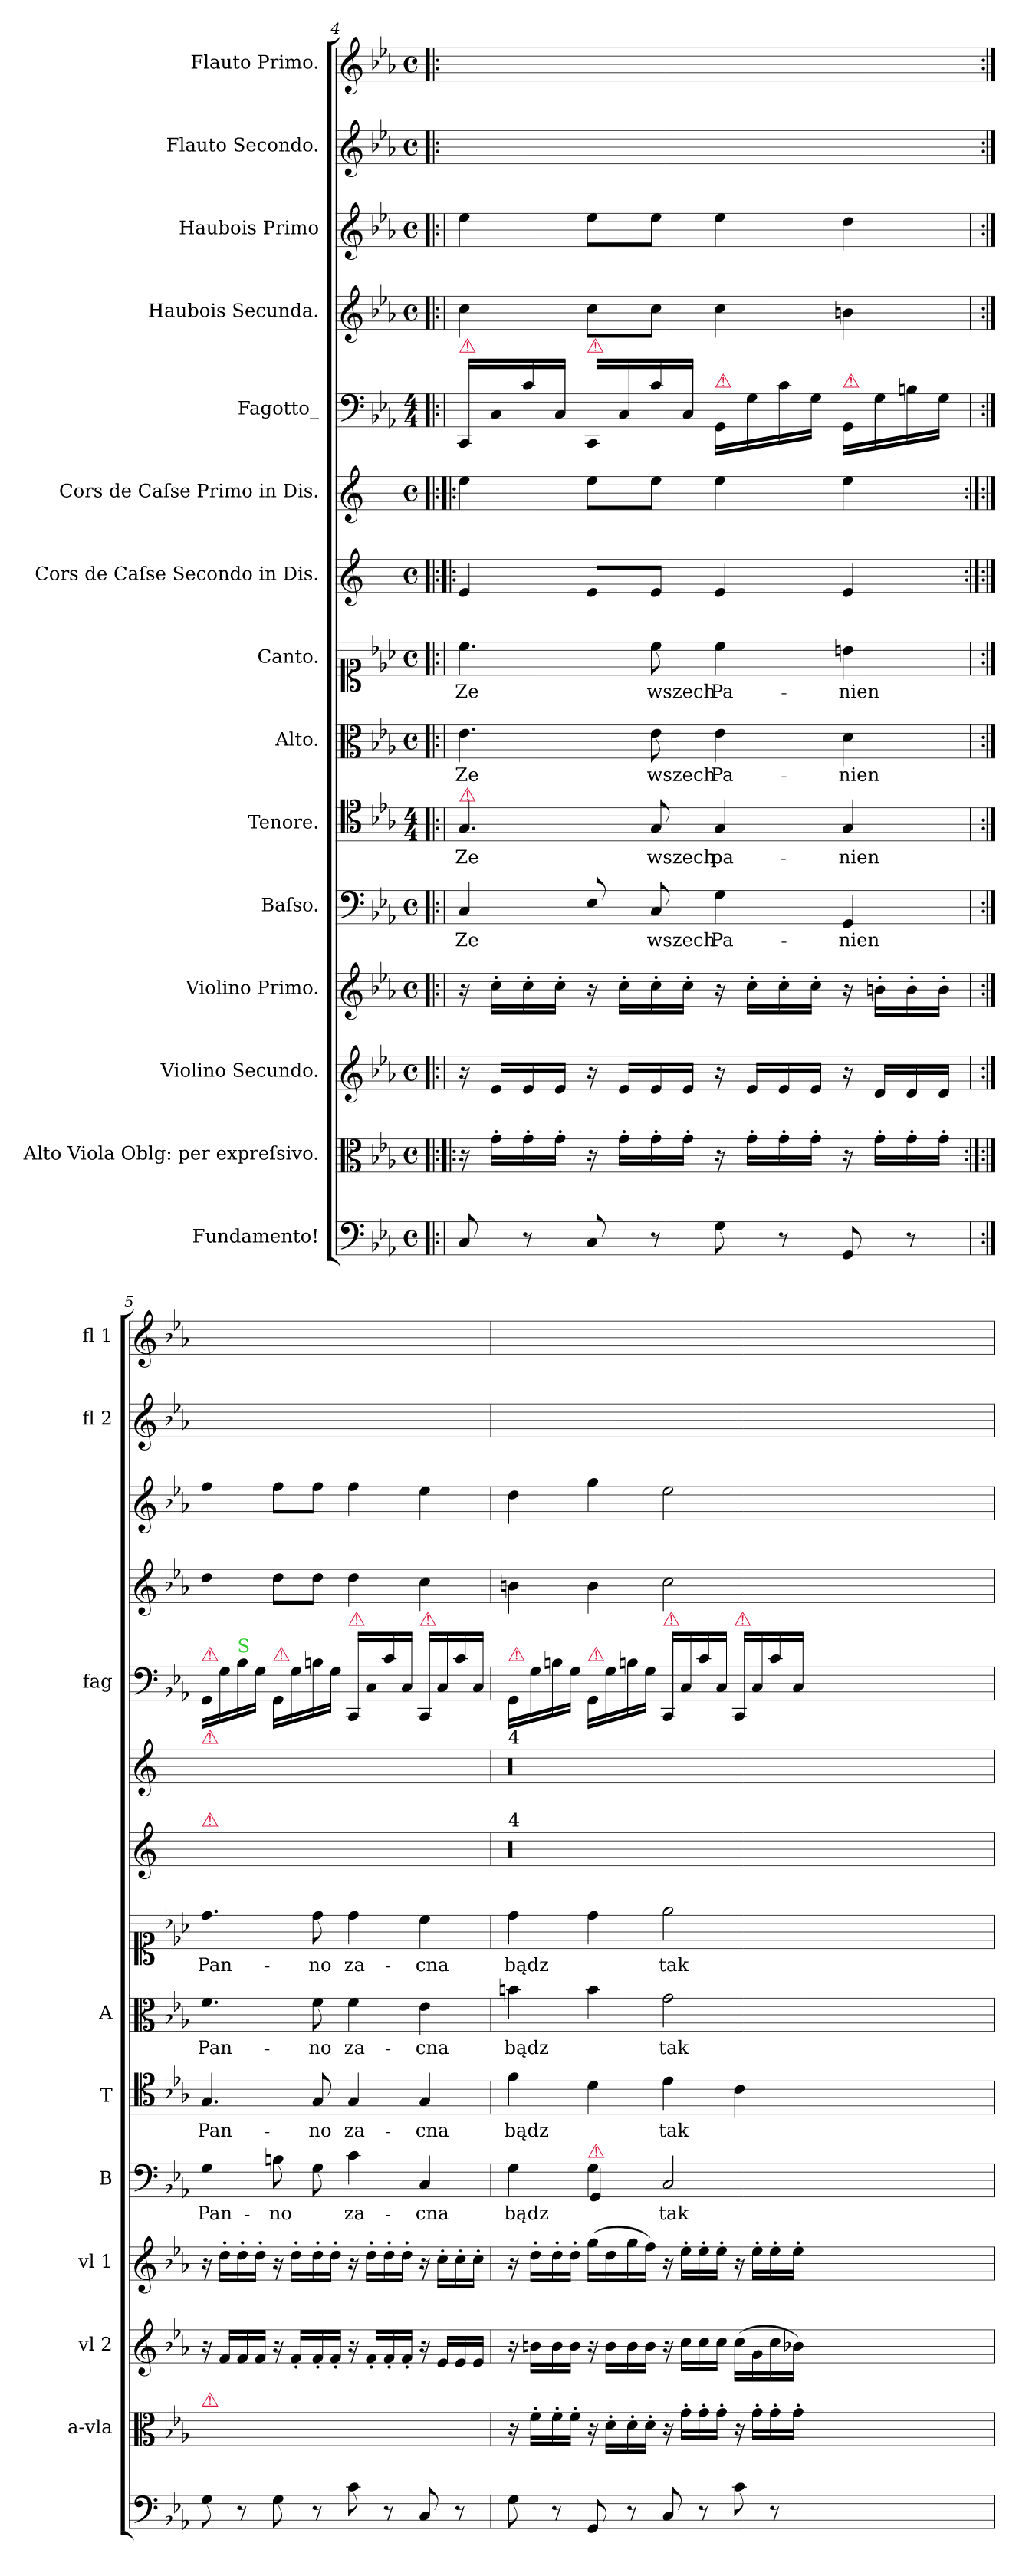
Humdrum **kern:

**kern	**kern	**kern	**kern	**kern	**text	**kern	**text	**kern	**text	**kern	**text	**kern	**kern	**kern	**kern	**kern	**kern	**kern
*part15	*part14	*part13	*part12	*part11	*part11	*part10	*part10	*part9	*part9	*part8	*part8	*part7	*part6	*part5	*part4	*part3	*part2	*part1
*staff15	*staff14	*staff13	*staff12	*staff11	*staff11	*staff10	*staff10	*staff9	*staff9	*staff8	*staff8	*staff7	*staff6	*staff5	*staff4	*staff3	*staff2	*staff1
*I"Fundamento!	*I"Alto Viola Oblg: per expreſsivo.	*I"Violino Secundo.	*I"Violino Primo.	*I"Baſso.	*	*I"Tenore.	*	*I"Alto.	*	*I"Canto.	*	*I"Cors de Caſse Secondo in Dis.	*I"Cors de Caſse Primo in Dis.	*I"Fagotto_	*I"Haubois Secunda.	*I"Haubois Primo	*I"Flauto Secondo.	*I"Flauto Primo.
*	*I'a-vla	*I'vl 2	*I'vl 1	*I'B	*	*I'T	*	*I'A	*	*	*	*	*	*I'fag	*	*	*I'fl 2	*I'fl 1
*clefF4	*clefC3	*clefG2	*clefG2	*clefF4	*	*clefC4	*	*clefC3	*	*clefC1	*	*clefG2	*clefG2	*clefF4	*clefG2	*clefG2	*clefG2	*clefG2
*	*	*	*	*	*	*	*	*	*	*	*	*ITrd5c9	*ITrd5c9	*	*	*	*	*
*k[b-e-a-]	*k[b-e-a-]	*k[b-e-a-]	*k[b-e-a-]	*k[b-e-a-]	*	*k[b-e-a-]	*	*k[b-e-a-]	*	*k[b-e-a-]	*	*k[b-e-a-]	*k[b-e-a-]	*k[b-e-a-]	*k[b-e-a-]	*k[b-e-a-]	*k[b-e-a-]	*k[b-e-a-]
*c:	*c:	*c:	*c:	*c:	*	*c:	*	*c:	*	*c:	*	*c:	*c:	*c:	*c:	*c:	*c:	*c:
*M4/4	*M4/4	*M4/4	*M4/4	*M4/4	*	*M4/4	*	*M4/4	*	*M4/4	*	*M4/4	*M4/4	*M4/4	*M4/4	*M4/4	*M4/4	*M4/4
*met(c)	*met(c)	*met(c)	*met(c)	*met(c)	*	*	*	*met(c)	*	*met(c)	*	*met(c)	*met(c)	*	*met(c)	*met(c)	*met(c)	*met(c)
=4	=4!|:	=4	=4	=4	=4	=4	=4	=4	=4	=4	=4	=4!|:	=4!|:	=4	=4	=4	=4	=4
!	!	!	!	!	!	!	!	!	!	!	!	!	!	!LO:TX:a:color=crimson:t=⚠	!	!	!	!
!	!	!	!	!	!	!LO:TX:a:color=crimson:t=⚠	!	!	!	!	!	!	!	!	!	!	!	!
8C/	16r	16r	16r	4C/	Ze	4.G/	Ze	4.e-\	Ze	4.cc\	Ze	4G/	4g\	16CC/LL	4cc\	4ee-\	1ryy	1ryy
.	16g'\LL	16e-/LL	16cc'\LL	.	.	.	.	.	.	.	.	.	.	16C/	.	.	.	.
8r	16g'\	16e-/	16cc'\	.	.	.	.	.	.	.	.	.	.	16c\	.	.	.	.
.	16g'\JJ	16e-/JJ	16cc'\JJ	.	.	.	.	.	.	.	.	.	.	16C/JJ	.	.	.	.
!	!	!	!	!	!	!	!	!	!	!	!	!	!	!LO:TX:a:color=crimson:t=⚠	!	!	!	!
8C/	16r	16r	16r	8E-/	.	.	.	.	.	.	.	8G/L	8g\L	16CC/LL	8cc\L	8ee-\L	.	.
.	16g'\LL	16e-/LL	16cc'\LL	.	.	.	.	.	.	.	.	.	.	16C/	.	.	.	.
8r	16g'\	16e-/	16cc'\	8C/	wszech	8G/	wszech	8e-\	wszech	8cc\	wszech	8G/J	8g\J	16c\	8cc\J	8ee-\J	.	.
.	16g'\JJ	16e-/JJ	16cc'\JJ	.	.	.	.	.	.	.	.	.	.	16C/JJ	.	.	.	.
!	!	!	!	!	!	!	!	!	!	!	!	!	!	!LO:TX:a:color=crimson:t=⚠	!	!	!	!
8G\	16r	16r	16r	4G\	Pa-	4G/	pa-	4e-\	Pa-	4cc\	Pa-	4G/	4g\	16GG/LL	4cc\	4ee-\	.	.
.	16g'\LL	16e-/LL	16cc'\LL	.	.	.	.	.	.	.	.	.	.	16G\	.	.	.	.
8r	16g'\	16e-/	16cc'\	.	.	.	.	.	.	.	.	.	.	16c\	.	.	.	.
.	16g'\JJ	16e-/JJ	16cc'\JJ	.	.	.	.	.	.	.	.	.	.	16G\JJ	.	.	.	.
!	!	!	!	!	!	!	!	!	!	!	!	!	!	!LO:TX:a:color=crimson:t=⚠	!	!	!	!
8GG/	16r	16r	16r	4GG/	-nien	4G/	-nien	4d\	-nien	4bn\	-nien	4G/	4g\	16GG/LL	4bn\	4dd\	.	.
.	16g'\LL	16d/LL	16bn'\LL	.	.	.	.	.	.	.	.	.	.	16G\	.	.	.	.
8r	16g'\	16d/	16b'\	.	.	.	.	.	.	.	.	.	.	16Bn\	.	.	.	.
.	16g'\JJ	16d/JJ	16b'\JJ	.	.	.	.	.	.	.	.	.	.	16G\JJ	.	.	.	.
=5	=5:|!	=5	=5	=5	=5	=5	=5	=5	=5	=5	=5	=5:|!	=5:|!	=5	=5	=5	=5	=5
!	!	!	!	!	!	!	!	!	!	!	!	!	!	!LO:TX:a:color=crimson:t=⚠	!	!	!	!
!	!	!	!	!	!	!	!	!	!	!	!	!	!LO:TX:a:color=crimson:t=⚠	!	!	!	!	!
!	!	!	!	!	!	!	!	!	!	!	!	!LO:TX:a:color=crimson:t=⚠	!	!	!	!	!	!
!	!LO:TX:a:color=crimson:t=⚠	!	!	!	!	!	!	!	!	!	!	!	!	!	!	!	!	!
8G\	16ryy	16r	16r	4G\	Pan-	4.G/	Pan-	4.f\	Pan-	4.dd\	Pan-	4G/yy	4g\yy	16GG/LL	4dd\	4ff\	1ryy	1ryy
.	16g'\LLyy	16f/LL	16dd'\LL	.	.	.	.	.	.	.	.	.	.	16G\	.	.	.	.
!	!	!	!	!	!	!	!	!	!	!	!	!	!	!LO:TX:a:color=limegreen:t=S	!	!	!	!
8r	16g'\yy	16f/	16dd'\	.	.	.	.	.	.	.	.	.	.	16B-\	.	.	.	.
.	16g'\JJyy	16f/JJ	16dd'\JJ	.	.	.	.	.	.	.	.	.	.	16G\JJ	.	.	.	.
!	!	!	!	!	!	!	!	!	!	!	!	!	!	!LO:TX:a:color=crimson:t=⚠	!	!	!	!
8G\	16ryy	16r	16r	8Bn\	-no	.	.	.	.	.	.	8G/Lyy	8g\Lyy	16GG/LL	8dd\L	8ff\L	.	.
.	16g'\LLyy	16f'/LL	16dd'\LL	.	.	.	.	.	.	.	.	.	.	16G\	.	.	.	.
8r	16g'\yy	16f'/	16dd'\	8G\	.	8G/	-no	8f\	-no	8dd\	-no	8G/Jyy	8g\Jyy	16Bn\	8dd\J	8ff\J	.	.
.	16g'\JJyy	16f'/JJ	16dd'\JJ	.	.	.	.	.	.	.	.	.	.	16G\JJ	.	.	.	.
!	!	!	!	!	!	!	!	!	!	!	!	!	!	!LO:TX:a:color=crimson:t=⚠	!	!	!	!
8c\	16ryy	16r	16r	4c\	za-	4G/	za-	4f\	za-	4dd\	za-	4G/yy	4g\yy	16CC/LL	4dd\	4ff\	.	.
.	16g'\LLyy	16f'/LL	16dd'\LL	.	.	.	.	.	.	.	.	.	.	16C/	.	.	.	.
8r	16g'\yy	16f'/	16dd'\	.	.	.	.	.	.	.	.	.	.	16c\	.	.	.	.
.	16g'\JJyy	16f'/JJ	16dd'\JJ	.	.	.	.	.	.	.	.	.	.	16C/JJ	.	.	.	.
!	!	!	!	!	!	!	!	!	!	!	!	!	!	!LO:TX:a:color=crimson:t=⚠	!	!	!	!
8C/	16ryy	16r	16r	4C/	-cna	4G/	-cna	4e-\	-cna	4cc\	-cna	4G/yy	4g\yy	16CC/LL	4cc\	4ee-\	.	.
.	16g'\LLyy	16e-/LL	16cc'\LL	.	.	.	.	.	.	.	.	.	.	16C/	.	.	.	.
8r	16g'\yy	16e-/	16cc'\	.	.	.	.	.	.	.	.	.	.	16c\	.	.	.	.
.	16g'\JJyy	16e-/JJ	16cc'\JJ	.	.	.	.	.	.	.	.	.	.	16C/JJ	.	.	.	.
=6	=6	=6	=6	=6	=6	=6	=6	=6	=6	=6	=6	=6	=6	=6	=6	=6	=6	=6
*	*	*	*	*^	*	*	*	*	*	*	*	*	*	*	*	*	*	*
!	!	!	!	!	!	!	!	!	!	!	!	!	!	!	!LO:TX:a:color=crimson:t=⚠	!	!	!	!
!	!	!	!	!	!	!	!	!	!	!	!	!	!	!LO:TX:a:t=4	!	!	!	!	!
!	!	!	!	!	!	!	!	!	!	!	!	!	!LO:TX:a:t=4	!	!	!	!	!	!
8G\	16r	16r	16r	4G\	4ryy	bądz	4f\	bądz	4bn\	bądz	4dd\	bądz	00r	00r	16GG/LL	4bn\	4dd\	1ryy	1ryy
.	16f'\LL	16bn\LL	16dd'\LL	.	.	.	.	.	.	.	.	.	.	.	16G\	.	.	.	.
8r	16f'\	16b\	16dd'\	.	.	.	.	.	.	.	.	.	.	.	16Bn\	.	.	.	.
.	16f'\JJ	16b\JJ	16dd'\JJ	.	.	.	.	.	.	.	.	.	.	.	16G\JJ	.	.	.	.
!	!	!	!	!	!	!	!	!	!	!	!	!	!	!	!LO:TX:a:color=crimson:t=⚠	!	!	!	!
!	!	!	!	!LO:TX:a:color=crimson:t=⚠	!	!	!	!	!	!	!	!	!	!	!	!	!	!	!
8GG/	16r	16r	(16gg\LL	4G\	4GG/	.	4d\	.	4b\	.	4dd\	.	.	.	16GG/LL	4b\	4gg\	.	.
.	16d'\LL	16b\LL	16dd\	.	.	.	.	.	.	.	.	.	.	.	16G\	.	.	.	.
8r	16d'\	16b\	16gg\	.	.	.	.	.	.	.	.	.	.	.	16Bn\	.	.	.	.
.	16d'\JJ	16b\JJ	16ff\JJ)	.	.	.	.	.	.	.	.	.	.	.	16G\JJ	.	.	.	.
!	!	!	!	!	!	!	!	!	!	!	!	!	!	!	!LO:TX:a:color=crimson:t=⚠	!	!	!	!
8C/	16r	16r	16r	2C/	2ryy	tak	4e-\	tak	2g\	tak	2ee-\	tak	.	.	16CC/LL	2cc\	2ee-\	.	.
.	16g'\LL	16cc\LL	16ee-'\LL	.	.	.	.	.	.	.	.	.	.	.	16C/	.	.	.	.
8r	16g'\	16cc\	16ee-'\	.	.	.	.	.	.	.	.	.	.	.	16c\	.	.	.	.
.	16g'\JJ	16cc\JJ	16ee-'\JJ	.	.	.	.	.	.	.	.	.	.	.	16C/JJ	.	.	.	.
!	!	!	!	!	!	!	!	!	!	!	!	!	!	!	!LO:TX:a:color=crimson:t=⚠	!	!	!	!
8c\	16r	(16cc\LL	16r	.	.	.	4c\	.	.	.	.	.	.	.	16CC/LL	.	.	.	.
.	16g'\LL	16g\	16ee-'\LL	.	.	.	.	.	.	.	.	.	.	.	16C/	.	.	.	.
8r	16g'\	16cc\	16ee-'\	.	.	.	.	.	.	.	.	.	.	.	16c\	.	.	.	.
.	16g'\JJ	16b-X\JJ)	16ee-'\JJ	.	.	.	.	.	.	.	.	.	.	.	16C/JJ	.	.	.	.
0.ryy	0.ryy	0.ryy	0.ryy	0.ryy	0.ryy	.	0.ryy	.	0.ryy	.	0.ryy	.	.	.	0.ryy	0.ryy	0.ryy	0.ryy	0.ryy
*	*	*	*	*v	*v	*	*	*	*	*	*	*	*	*	*	*	*	*	*
=	=	=	=	=	=	=	=	=	=	=	=	=	=	=	=	=	=	=
*-	*-	*-	*-	*-	*-	*-	*-	*-	*-	*-	*-	*-	*-	*-	*-	*-	*-	*-
